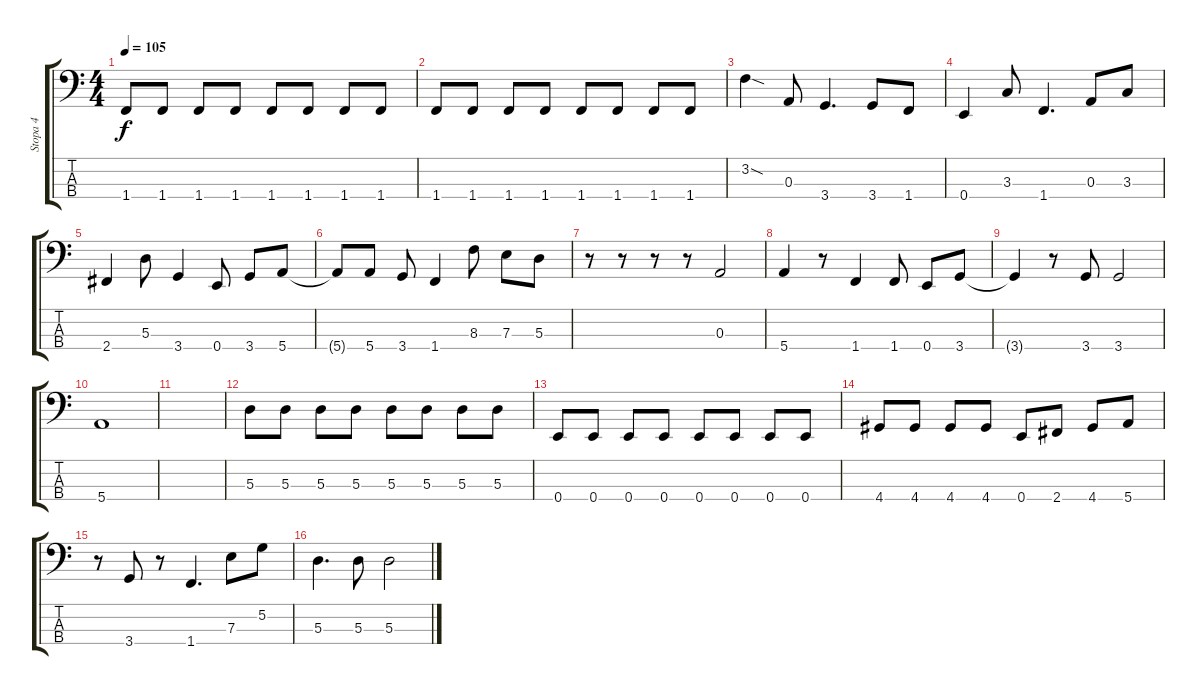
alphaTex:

\track ("Stopa 4" "Stopa 4") {instrument electricbassfinger}
\staff {score tabs}
\tuning (G2 D2 A1 E1) {hide}
\ts (4 4)
\tempo 105
\clef f4
\ks c
1.4.8{dy f} 1.4.8 1.4.8 1.4.8 1.4.8 1.4.8 1.4.8 1.4.8 |
1.4.8 1.4.8 1.4.8 1.4.8 1.4.8 1.4.8 1.4.8 1.4.8 |
3.2{sod}.4 0.3.8 3.4.4{d} 3.4.8 1.4.8 |
0.4.4 3.3.8 1.4.4{d} 0.3.8 3.3.8 |
2.4.4 5.3.8 3.4.4 0.4.8 3.4.8 5.4.8 |
5.4{t}.8 5.4.8 3.4.8 1.4.4 8.3.8 7.3.8 5.3.8 |
r.8 r.8 r.8 r.8 0.3.2 |
5.4.4 r.8 1.4.4 1.4.8 0.4.8 3.4.8 |
3.4{t}.4 r.8 3.4.8 3.4.2 |
5.4.1 |
|
5.3.8 5.3.8 5.3.8 5.3.8 5.3.8 5.3.8 5.3.8 5.3.8 |
0.4.8 0.4.8 0.4.8 0.4.8 0.4.8 0.4.8 0.4.8 0.4.8 |
4.4.8 4.4.8 4.4.8 4.4.8 0.4.8 2.4.8 4.4.8 5.4.8 |
r.8 3.4.8 r.8 1.4.4{d} 7.3.8 5.2.8 |
5.3.4{d} 5.3.8 5.3.2
